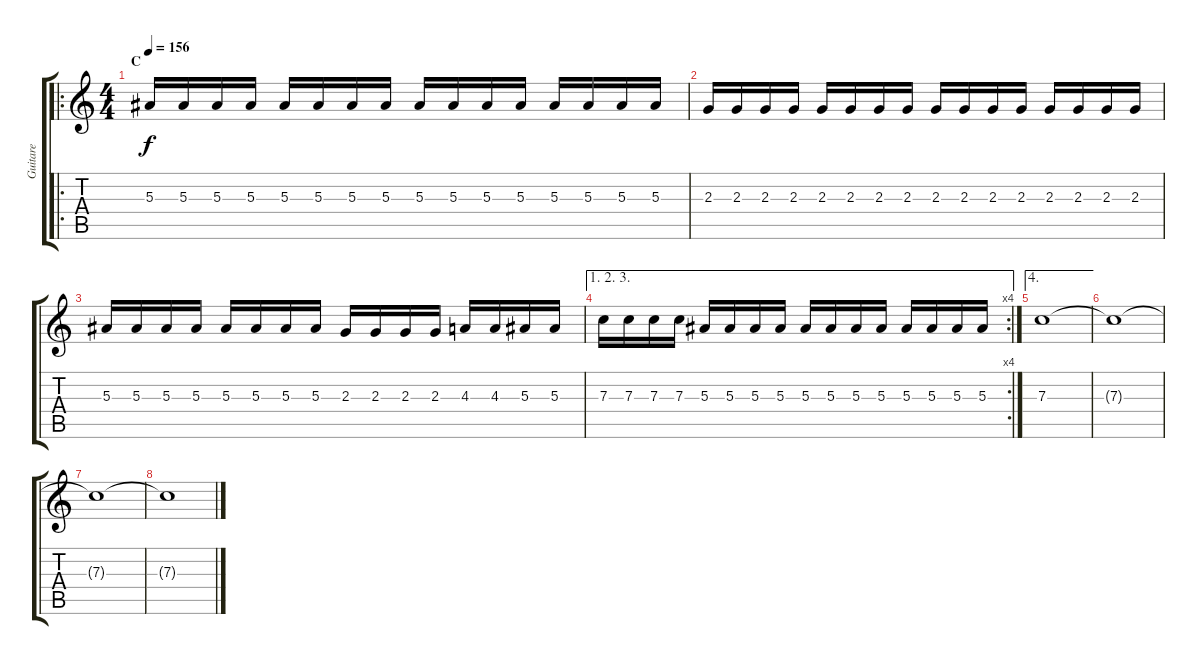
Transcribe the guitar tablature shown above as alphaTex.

\track ("Guitare" "Guitare") {instrument distortionguitar}
\staff {score tabs}
\tuning (D4 A3 F3 C3 G2 D2) {hide}
\ro
\ts (4 4)
\section ("" "C")
\tempo 156
\clef g2
\ks c
5.3.16{dy f} 5.3.16 5.3.16 5.3.16 5.3.16 5.3.16 5.3.16 5.3.16 5.3.16 5.3.16 5.3.16 5.3.16 5.3.16 5.3.16 5.3.16 5.3.16 |
2.3.16 2.3.16 2.3.16 2.3.16 2.3.16 2.3.16 2.3.16 2.3.16 2.3.16 2.3.16 2.3.16 2.3.16 2.3.16 2.3.16 2.3.16 2.3.16 |
5.3.16 5.3.16 5.3.16 5.3.16 5.3.16 5.3.16 5.3.16 5.3.16 2.3.16 2.3.16 2.3.16 2.3.16 4.3.16 4.3.16 5.3.16 5.3.16 |
\ae (1 2 3)
\rc 4
7.3.16 7.3.16 7.3.16 7.3.16 5.3.16 5.3.16 5.3.16 5.3.16 5.3.16 5.3.16 5.3.16 5.3.16 5.3.16 5.3.16 5.3.16 5.3.16 |
\ae 4
7.3.1{volume 0} |
7.3{t}.1 |
7.3{t}.1 |
7.3{t}.1
